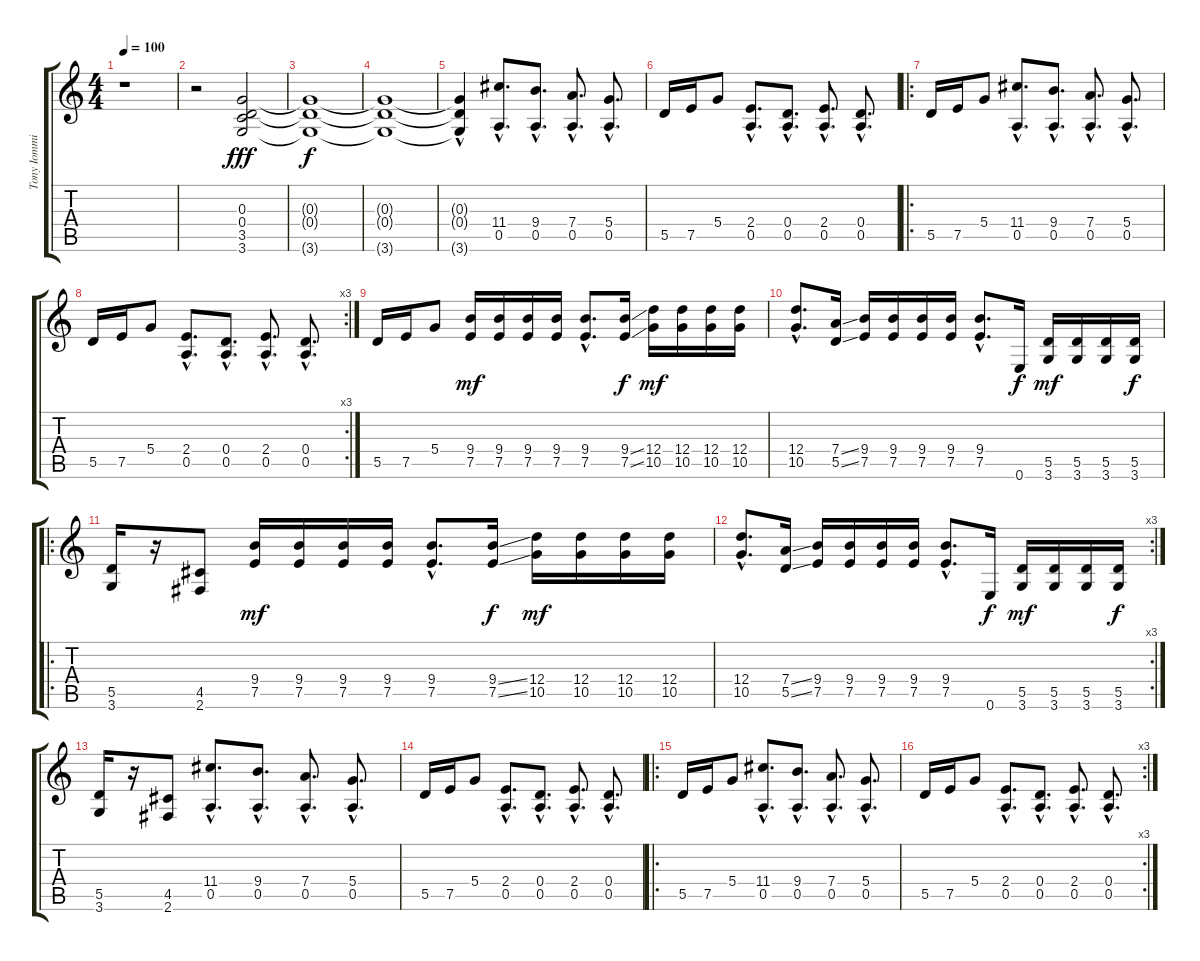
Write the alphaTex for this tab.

\track ("Tony Iommi (Guitar God)" "Tony Iommi") {instrument distortionguitar}
\staff {score tabs}
\tuning (E4 B3 G3 D3 A2 E2) {hide}
\ts (4 4)
\tempo 100
\clef g2
\ks c
r.1{dy fff instrument distortionguitar} |
r.2 (0.3 0.4 3.5 3.6).2 |
(0.3{t} 0.4{t} 3.6{t}).1{dy f} |
(0.3{t} 0.4{t} 3.6{t}).1 |
(0.3{t} 0.4{t} 3.6{hac t}).4 (11.4{hac} 0.5{hac}).8{d} (9.4{hac} 0.5{hac}).8{d} (7.4{hac} 0.5{hac}).8{d} (5.4{hac} 0.5{hac}).8{d} |
5.5.16 7.5.16 5.4.8 (2.4{hac} 0.5{hac}).8{d} (0.4{hac} 0.5{hac}).8{d} (2.4{hac} 0.5{hac}).8{d} (0.4{hac} 0.5{hac}).8{d} |
\ro
5.5.16 7.5.16 5.4.8 (11.4{hac} 0.5{hac}).8{d} (9.4{hac} 0.5{hac}).8{d} (7.4{hac} 0.5{hac}).8{d} (5.4{hac} 0.5{hac}).8{d} |
\rc 3
5.5.16 7.5.16 5.4.8 (2.4{hac} 0.5{hac}).8{d} (0.4{hac} 0.5{hac}).8{d} (2.4{hac} 0.5{hac}).8{d} (0.4{hac} 0.5{hac}).8{d} |
5.5.16 7.5.16 5.4.8 (9.4 7.5).16{dy mf} (9.4 7.5).16 (9.4 7.5).16 (9.4 7.5).16 (9.4{hac} 7.5{hac}).8{d} (9.4{ss} 7.5{ss}).16{dy f} (12.4 10.5).16{dy mf} (12.4 10.5).16 (12.4 10.5).16 (12.4 10.5).16 |
(12.4{hac} 10.5{hac}).8{d} (7.4{ss} 5.5{ss}).16 (9.4 7.5).16 (9.4 7.5).16 (9.4 7.5).16 (9.4 7.5).16 (9.4{hac} 7.5{hac}).8{d} 0.6.16{dy f} (5.5 3.6).16{dy mf} (5.5 3.6).16 (5.5 3.6).16 (5.5 3.6).16{dy f} |
\ro
(5.5 3.6).16 r.16 (4.5 2.6).8 (9.4 7.5).16{dy mf} (9.4 7.5).16 (9.4 7.5).16 (9.4 7.5).16 (9.4{hac} 7.5{hac}).8{d} (9.4{ss} 7.5{ss}).16{dy f} (12.4 10.5).16{dy mf} (12.4 10.5).16 (12.4 10.5).16 (12.4 10.5).16 |
\rc 3
(12.4{hac} 10.5{hac}).8{d} (7.4{ss} 5.5{ss}).16 (9.4 7.5).16 (9.4 7.5).16 (9.4 7.5).16 (9.4 7.5).16 (9.4{hac} 7.5{hac}).8{d} 0.6.16{dy f} (5.5 3.6).16{dy mf} (5.5 3.6).16 (5.5 3.6).16 (5.5 3.6).16{dy f} |
(5.5 3.6).16 r.16 (4.5 2.6).8 (11.4{hac} 0.5{hac}).8{d} (9.4{hac} 0.5{hac}).8{d} (7.4{hac} 0.5{hac}).8{d} (5.4{hac} 0.5{hac}).8{d} |
5.5.16 7.5.16 5.4.8 (2.4{hac} 0.5{hac}).8{d} (0.4{hac} 0.5{hac}).8{d} (2.4{hac} 0.5{hac}).8{d} (0.4{hac} 0.5{hac}).8{d} |
\ro
5.5.16 7.5.16 5.4.8 (11.4{hac} 0.5{hac}).8{d} (9.4{hac} 0.5{hac}).8{d} (7.4{hac} 0.5{hac}).8{d} (5.4{hac} 0.5{hac}).8{d} |
\rc 3
5.5.16 7.5.16 5.4.8 (2.4{hac} 0.5{hac}).8{d} (0.4{hac} 0.5{hac}).8{d} (2.4{hac} 0.5{hac}).8{d} (0.4{hac} 0.5{hac}).8{d}
